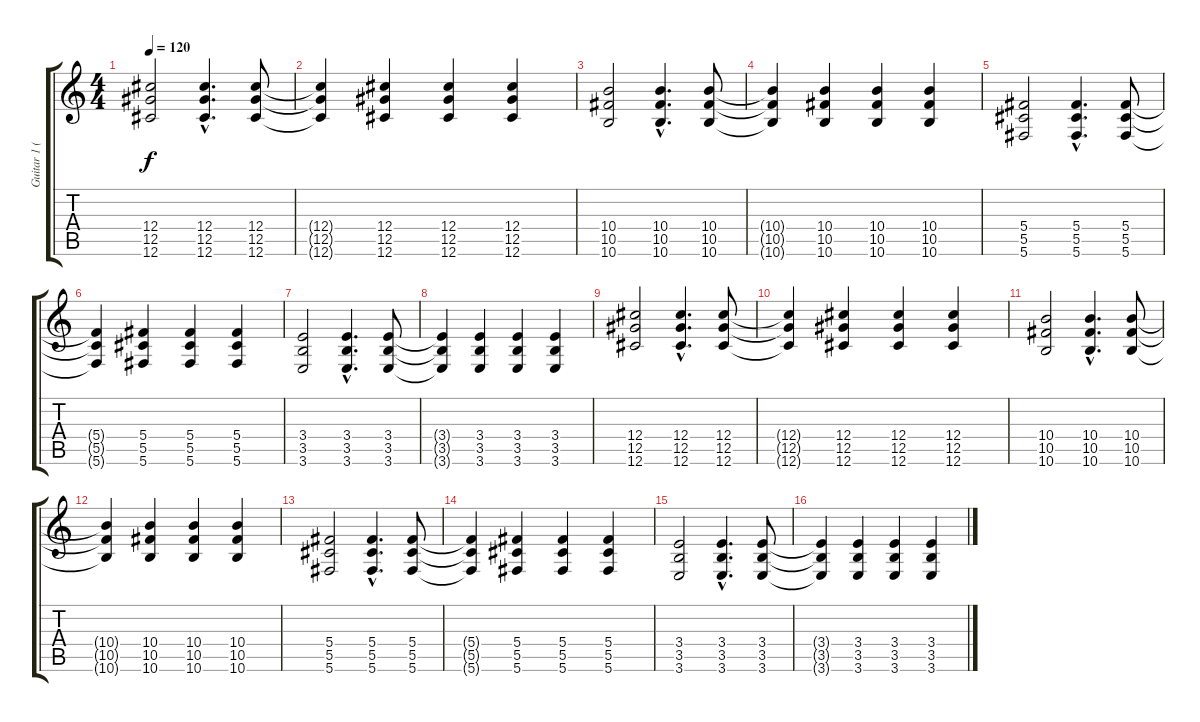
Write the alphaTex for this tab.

\track ("Guitar 1 (Rhythm)" "Guitar 1 (") {instrument distortionguitar}
\staff {score tabs}
\tuning (Eb4 Bb3 Gb3 Db3 Ab2 Db2) {hide}
\ts (4 4)
\tempo 120
\clef g2
\ks c
(12.4 12.5 12.6).2{dy f} (12.4{hac} 12.5{hac} 12.6{hac}).4{d} (12.4 12.5 12.6).8 |
(12.4{t} 12.5{t} 12.6{t}).4 (12.4 12.5 12.6).4 (12.4 12.5 12.6).4 (12.4 12.5 12.6).4 |
(10.4 10.5 10.6).2 (10.4{hac} 10.5{hac} 10.6{hac}).4{d} (10.4 10.5 10.6).8 |
(10.4{t} 10.5{t} 10.6{t}).4 (10.4 10.5 10.6).4 (10.4 10.5 10.6).4 (10.4 10.5 10.6).4 |
(5.4 5.5 5.6).2 (5.4{hac} 5.5{hac} 5.6{hac}).4{d} (5.4 5.5 5.6).8 |
(5.4{t} 5.5{t} 5.6{t}).4 (5.4 5.5 5.6).4 (5.4 5.5 5.6).4 (5.4 5.5 5.6).4 |
(3.4 3.5 3.6).2 (3.4{hac} 3.5{hac} 3.6{hac}).4{d} (3.4 3.5 3.6).8 |
(3.4{t} 3.5{t} 3.6{t}).4 (3.4 3.5 3.6).4 (3.4 3.5 3.6).4 (3.4 3.5 3.6).4 |
(12.4 12.5 12.6).2 (12.4{hac} 12.5{hac} 12.6{hac}).4{d} (12.4 12.5 12.6).8 |
(12.4{t} 12.5{t} 12.6{t}).4 (12.4 12.5 12.6).4 (12.4 12.5 12.6).4 (12.4 12.5 12.6).4 |
(10.4 10.5 10.6).2 (10.4{hac} 10.5{hac} 10.6{hac}).4{d} (10.4 10.5 10.6).8 |
(10.4{t} 10.5{t} 10.6{t}).4 (10.4 10.5 10.6).4 (10.4 10.5 10.6).4 (10.4 10.5 10.6).4 |
(5.4 5.5 5.6).2 (5.4{hac} 5.5{hac} 5.6{hac}).4{d} (5.4 5.5 5.6).8 |
(5.4{t} 5.5{t} 5.6{t}).4 (5.4 5.5 5.6).4 (5.4 5.5 5.6).4 (5.4 5.5 5.6).4 |
(3.4 3.5 3.6).2 (3.4{hac} 3.5{hac} 3.6{hac}).4{d} (3.4 3.5 3.6).8 |
(3.4{t} 3.5{t} 3.6{t}).4 (3.4 3.5 3.6).4 (3.4 3.5 3.6).4 (3.4 3.5 3.6).4
